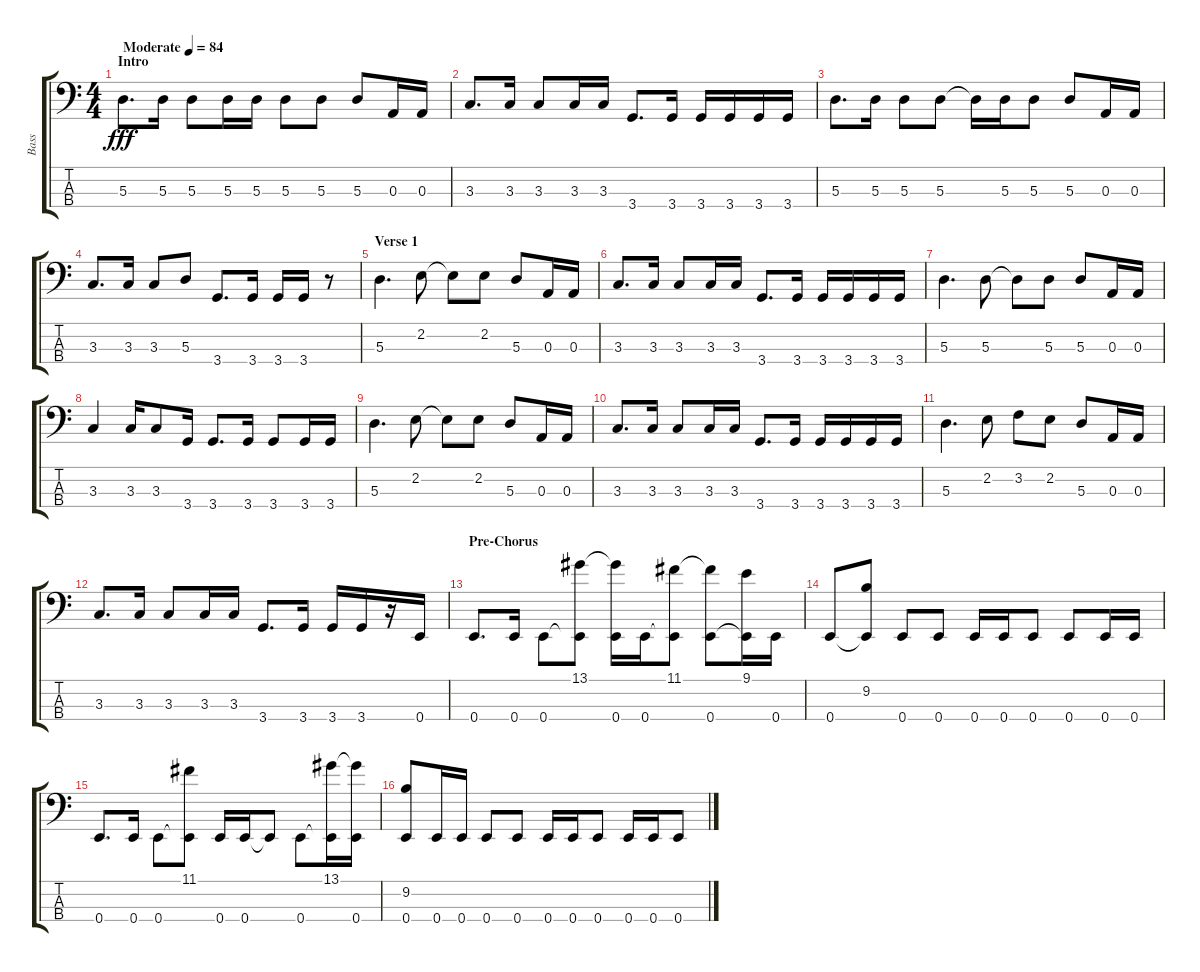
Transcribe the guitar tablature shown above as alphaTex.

\track ("Bass" "Bass") {instrument electricbassfinger}
\staff {score tabs}
\tuning (G2 D2 A1 E1) {hide}
\ts (4 4)
\section ("" "Intro")
\tempo (84 "Moderate")
\clef f4
\ks c
5.3.8{d dy fff instrument electricbassfinger} 5.3.16 5.3.8 5.3.16 5.3.16 5.3.8 5.3.8 5.3.8 0.3.16 0.3.16 |
3.3.8{d} 3.3.16 3.3.8 3.3.16 3.3.16 3.4.8{d} 3.4.16 3.4.16 3.4.16 3.4.16 3.4.16 |
5.3.8{d} 5.3.16 5.3.8 5.3.8 5.3{t}.16 5.3.16 5.3.8 5.3.8 0.3.16 0.3.16 |
3.3.8{d} 3.3.16 3.3.8 5.3.8 3.4.8{d} 3.4.16 3.4.16 3.4.16 r.8 |
\section ("" "Verse 1")
5.3.4{d} 2.2.8 2.2{t}.8 2.2.8 5.3.8 0.3.16 0.3.16 |
3.3.8{d} 3.3.16 3.3.8 3.3.16 3.3.16 3.4.8{d} 3.4.16 3.4.16 3.4.16 3.4.16 3.4.16 |
5.3.4{d} 5.3.8 5.3{t}.8 5.3.8 5.3.8 0.3.16 0.3.16 |
3.3.4 3.3.16 3.3.8 3.4.16 3.4.8{d} 3.4.16 3.4.8 3.4.16 3.4.16 |
5.3.4{d} 2.2.8 2.2{t}.8 2.2.8 5.3.8 0.3.16 0.3.16 |
3.3.8{d} 3.3.16 3.3.8 3.3.16 3.3.16 3.4.8{d} 3.4.16 3.4.16 3.4.16 3.4.16 3.4.16 |
5.3.4{d} 2.2.8 3.2.8 2.2.8 5.3.8 0.3.16 0.3.16 |
3.3.8{d} 3.3.16 3.3.8 3.3.16 3.3.16 3.4.8{d} 3.4.16 3.4.16 3.4.16 r.16 0.4.16 |
\section ("" "Pre-Chorus")
0.4.8{d} 0.4.16 0.4.8 (13.1 0.4{t}).8 (13.1{t} 0.4).16 0.4.16 (11.1 0.4{t}).8 (11.1{t} 0.4).8 (9.1 0.4{t}).16 0.4.16 |
0.4.8 (9.2 0.4{t}).8 0.4.8 0.4.8 0.4.16 0.4.16 0.4.8 0.4.8 0.4.16 0.4.16 |
0.4.8{d} 0.4.16 0.4.8 (11.1 0.4{t}).8 0.4.16 0.4.16 0.4{t}.8 0.4.8 (13.1 0.4{t}).16 (13.1{t} 0.4).16 |
(9.2 0.4).8 0.4.16 0.4.16 0.4.8 0.4.8 0.4.16 0.4.16 0.4.8 0.4.16 0.4.16 0.4.8
